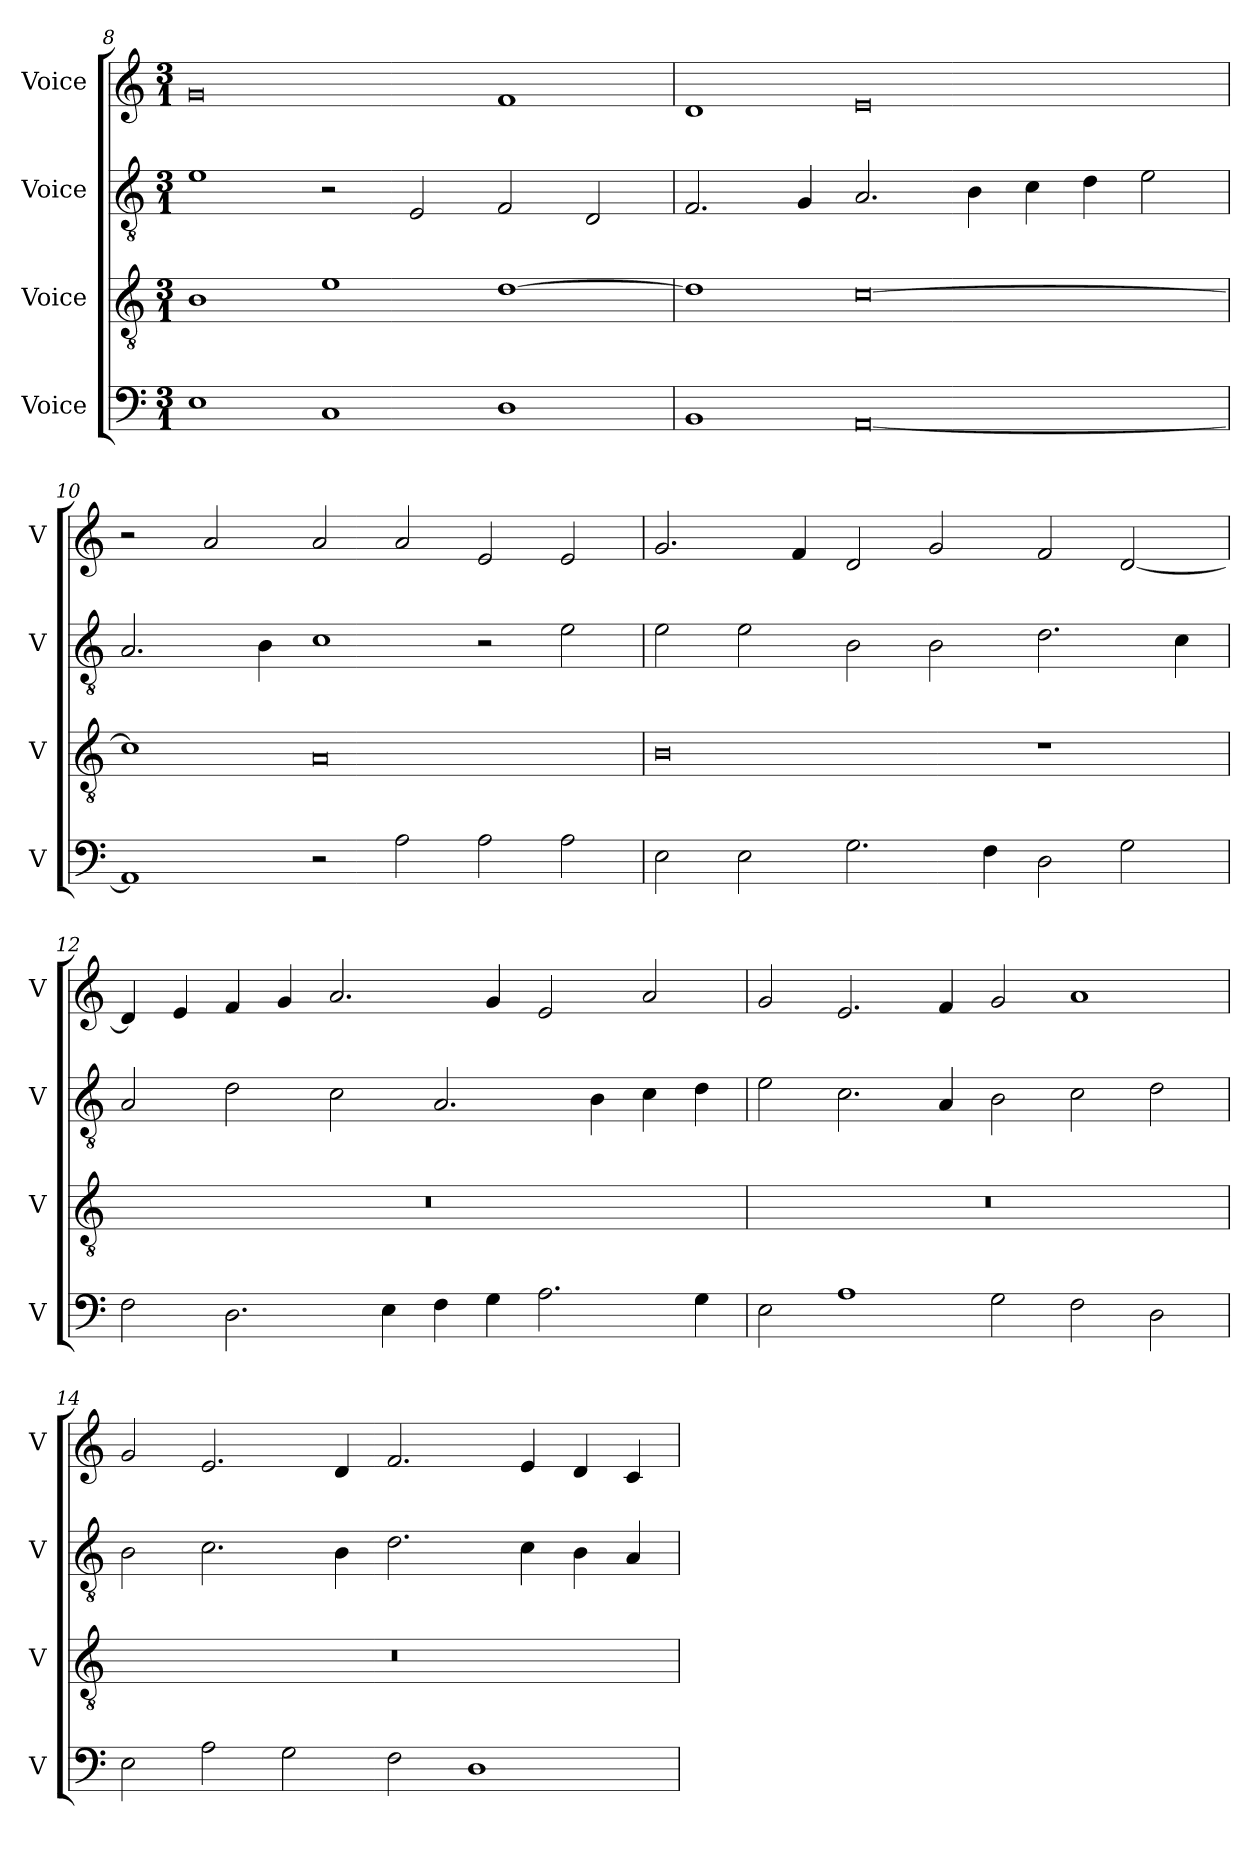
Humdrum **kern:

**kern	**kern	**kern	**kern
*part4	*part3	*part2	*part1
*staff4	*staff3	*staff2	*staff1
*I"Voice	*I"Voice	*I"Voice	*I"Voice
*I'V	*I'V	*I'V	*I'V
*clefF4	*clefGv2	*clefGv2	*clefG2
*k[]	*k[]	*k[]	*k[]
*M3/1	*M3/1	*M3/1	*M3/1
=8	=8	=8	=8
1E	1B	1e	0g
1C	1e	2r	.
.	.	2E/	.
1D	[1d	2F/	1f
.	.	2D/	.
!!LO:PB:g=z
=9	=9	=9	=9
1BB	1d]	2.F/	1d
.	.	4G/	.
[0AA	[0c	2.A/	0e
.	.	4B\	.
.	.	4c\	.
.	.	4d\	.
.	.	2e\	.
=10	=10	=10	=10
1AA]	1c]	2.A/	2r
.	.	.	2a/
.	.	4B\	.
2r	0A	1c	2a/
2A\	.	.	2a/
2A\	.	2r	2e/
2A\	.	2e\	2e/
!!LO:LB:g=z
=11	=11	=11	=11
2E\	0B	2e\	2.g/
2E\	.	2e\	.
.	.	.	4f/
2.G\	.	2B\	2d/
.	.	2B\	2g/
4F\	.	.	.
2D\	1r	2.d\	2f/
2G\	.	.	[2d/
.	.	4c\	.
=12	=12	=12	=12
2F\	0.r	2A/	4d/]
.	.	.	4e/
2.D\	.	2d\	4f/
.	.	.	4g/
.	.	2c\	2.a/
4E\	.	.	.
4F\	.	2.A/	.
4G\	.	.	4g/
2.A\	.	.	2e/
.	.	4B\	.
.	.	4c\	2a/
4G\	.	4d\	.
!!LO:LB:g=z
=13	=13	=13	=13
2E\	0.r	2e\	2g/
1A	.	2.c\	2.e/
.	.	4A/	4f/
2G\	.	2B\	2g/
2F\	.	2c\	1a
2D\	.	2d\	.
=14	=14	=14	=14
2E\	0.r	2B\	2g/
2A\	.	2.c\	2.e/
2G\	.	.	.
.	.	4B\	4d/
2F\	.	2.d\	2.f/
1D	.	.	.
.	.	4c\	4e/
.	.	4B\	4d/
.	.	4A/	4c/
=	=	=	=
*-	*-	*-	*-
